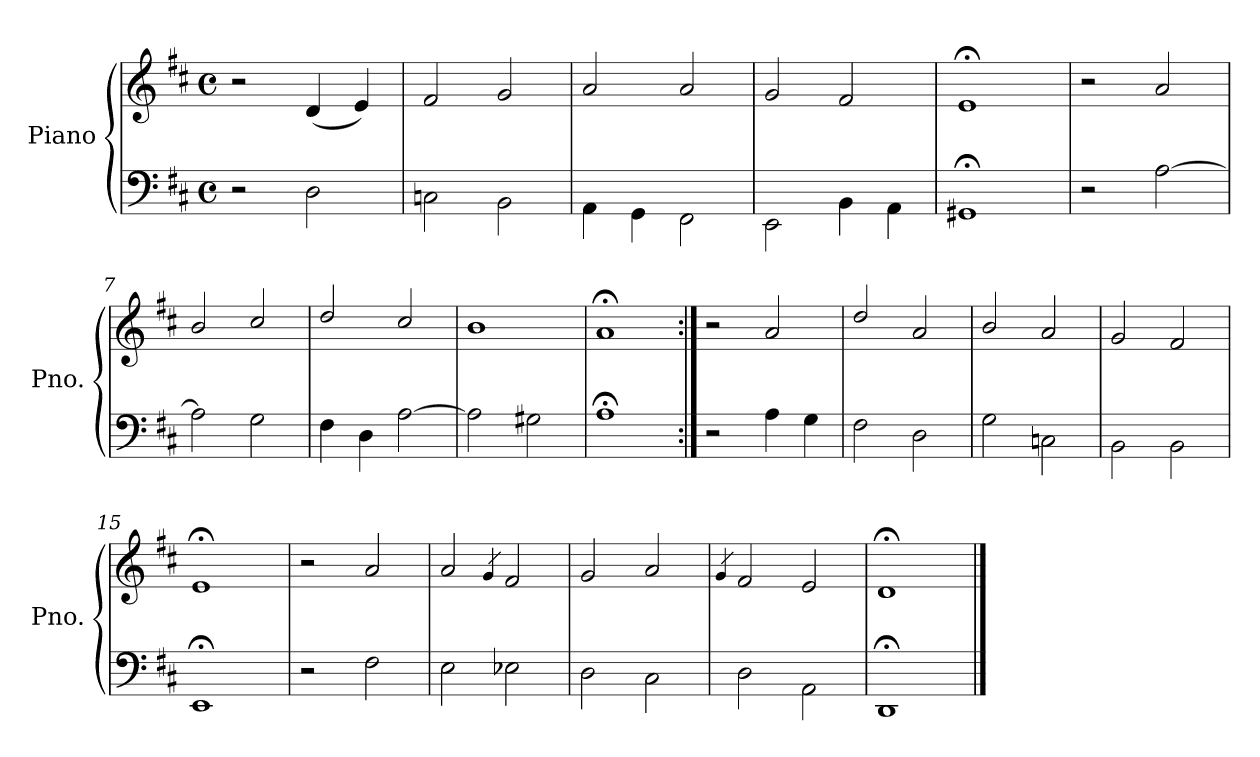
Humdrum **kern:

**kern	**kern
*part1	*part1
*staff2	*staff1
*I"Piano	*
*I'Pno.	*
*clefF4	*clefG2
*k[f#c#]	*k[f#c#]
*D:	*D:
*M4/4	*M4/4
*met(c)	*met(c)
=1	=1
2r	2r
2D\	(4d/
.	4e/)
=2	=2
2Cn\	2f#/
2BB\	2g/
=3	=3
4AA\	2a/
4GG\	.
2FF#\	2a/
=4	=4
2EE\	2g/
4BB\	2f#/
4AA\	.
=5	=5
1GG#X;	1e;<
=6	=6
2r	2r
[<2A\	2a/
=7	=7
2A\]	2bi/
2G\	2cc#/
=8	=8
4F#\	2dd/
4D\	.
[<2A\	2cc#/
=9	=9
2A\]	1b
2G#X\	.
=10	=10
1A;	1a;<
!!LO:LB:g=z
=11:|!	=11:|!
2r	2r
4A\	2a/
4G\	.
=12	=12
2F#\	2dd/
2D\	2a/
=13	=13
2G\	2b/
2Cn\	2a/
=14	=14
2BB\	2g/
2BB\	2f#/
=15	=15
1EE;	1e;<
!!LO:LB:g=z
=16	=16
2r	2r
2F#\	2a/
=17	=17
2E\	2a/
.	4qg/
2E-X\	2f#/
=18	=18
2D\	2g/
2C#\	2a/
=19	=19
.	4qg/
2D\	2f#/
2AA\	2e/
=20	=20
1DD;	1d;<
==	==
*-	*-
